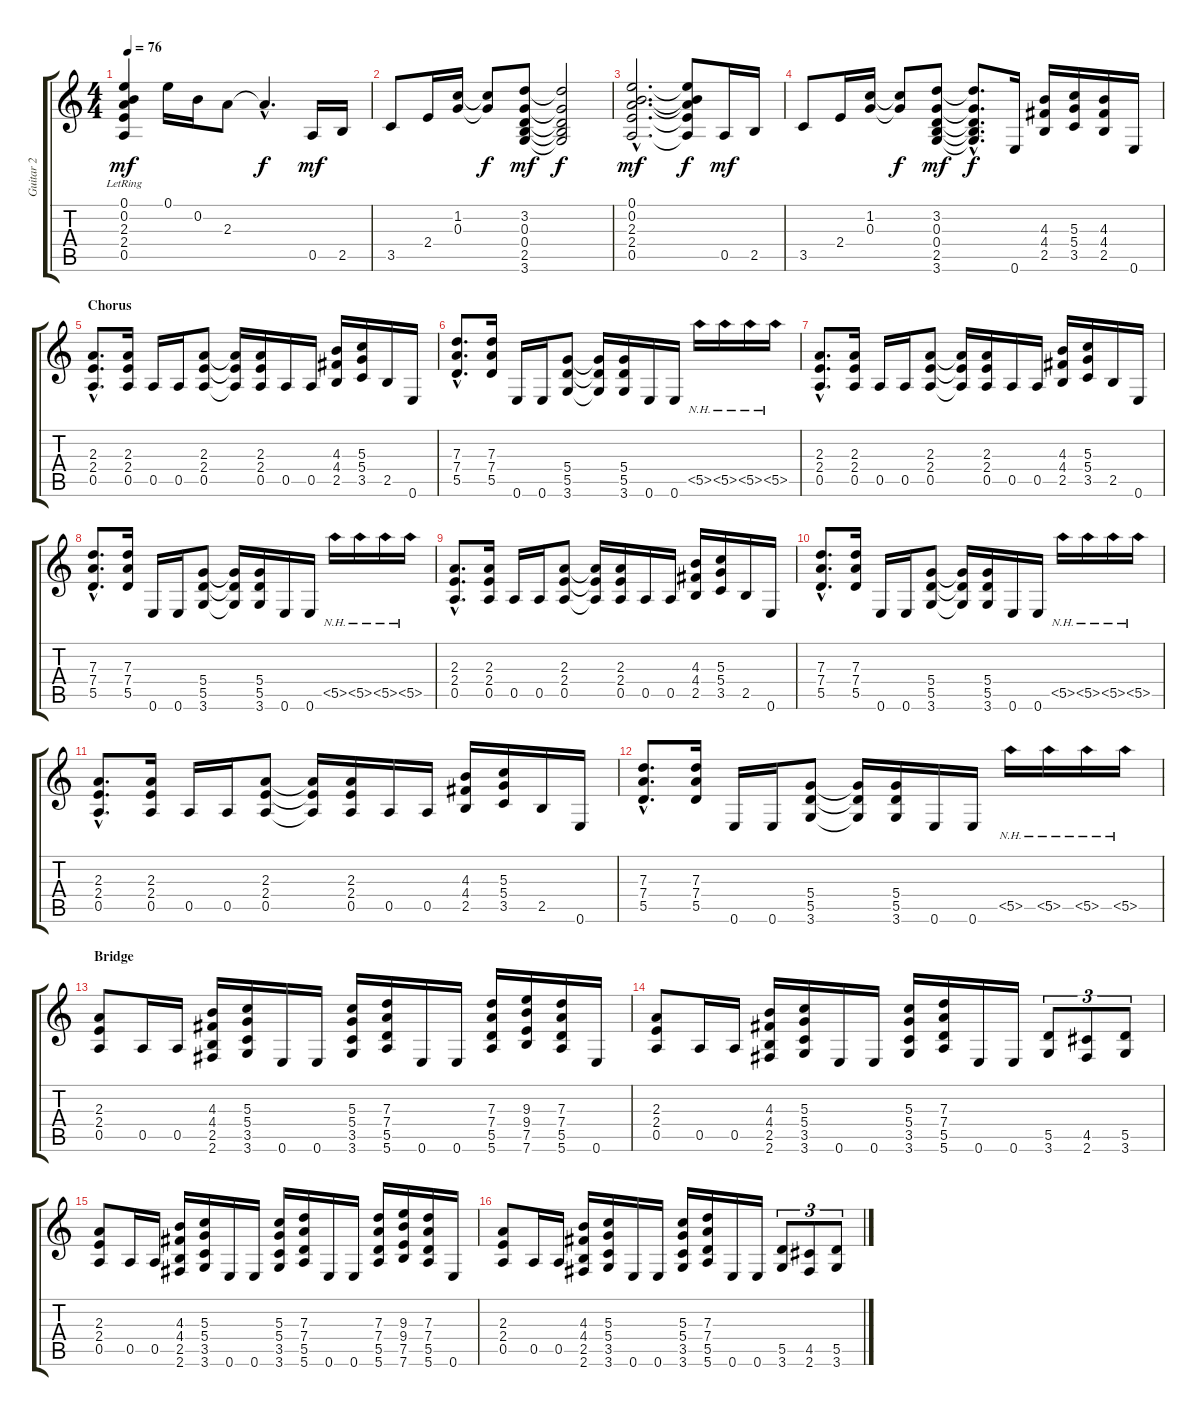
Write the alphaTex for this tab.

\track ("Guitar 2" "Guitar 2") {instrument electricguitarjazz}
\staff {score tabs}
\tuning (E4 B3 G3 D3 A2 E2) {hide}
\ts (4 4)
\tempo 76
\clef g2
\ks c
(0.1 0.2 2.3 2.4{lr} 0.5{lr}).4{dy mf} 0.1.16 0.2.16 2.3.8 2.3{hac t}.4{d dy f} 0.5.16{dy mf} 2.5.16 |
3.5.8 2.4.16 (1.2 0.3).16 (1.2{t} 0.3{t}).8{dy f} (3.2 0.3 0.4 2.5 3.6).8{dy mf} (3.2{t} 0.3{t} 0.4{t} 2.5{t} 3.6{t}).2{dy f} |
(0.1{hac} 0.2{hac} 2.3{hac} 2.4{hac} 0.5{hac}).2{d dy mf} (0.1{t} 0.2{t} 2.3{t} 2.4{t} 0.5{t}).8{dy f} 0.5.16{dy mf} 2.5.16 |
3.5.8 2.4.16 (1.2 0.3).16 (1.2{t} 0.3{t}).8{dy f} (3.2 0.3 0.4 2.5 3.6).8{dy mf} (3.2{hac t} 0.3{hac t} 0.4{hac t} 2.5{hac t} 3.6{hac t}).8{d dy f} 0.6.16{instrument distortionguitar} (4.3 4.4 2.5).16 (5.3 5.4 3.5).16 (4.3 4.4 2.5).16 0.6.16 |
\section ("" "Chorus")
(2.3{hac} 2.4{hac} 0.5{hac}).8{d} (2.3 2.4 0.5).16 0.5.16 0.5.16 (2.3 2.4 0.5).8 (2.3{t} 2.4{t} 0.5{t}).16 (2.3 2.4 0.5).16 0.5.16 0.5.16 (4.3 4.4 2.5).16 (5.3 5.4 3.5).16 2.5.16 0.6.16 |
(7.3{hac} 7.4{hac} 5.5{hac}).8{d} (7.3 7.4 5.5).16 0.6.16 0.6.16 (5.4 5.5 3.6).8 (5.4{t} 5.5{t} 3.6{t}).16 (5.4 5.5 3.6).16 0.6.16 0.6.16 5.5{nh}.16 5.5{nh}.16 5.5{nh}.16 5.5{nh}.16 |
(2.3{hac} 2.4{hac} 0.5{hac}).8{d} (2.3 2.4 0.5).16 0.5.16 0.5.16 (2.3 2.4 0.5).8 (2.3{t} 2.4{t} 0.5{t}).16 (2.3 2.4 0.5).16 0.5.16 0.5.16 (4.3 4.4 2.5).16 (5.3 5.4 3.5).16 2.5.16 0.6.16 |
(7.3{hac} 7.4{hac} 5.5{hac}).8{d} (7.3 7.4 5.5).16 0.6.16 0.6.16 (5.4 5.5 3.6).8 (5.4{t} 5.5{t} 3.6{t}).16 (5.4 5.5 3.6).16 0.6.16 0.6.16 5.5{nh}.16 5.5{nh}.16 5.5{nh}.16 5.5{nh}.16 |
(2.3{hac} 2.4{hac} 0.5{hac}).8{d} (2.3 2.4 0.5).16 0.5.16 0.5.16 (2.3 2.4 0.5).8 (2.3{t} 2.4{t} 0.5{t}).16 (2.3 2.4 0.5).16 0.5.16 0.5.16 (4.3 4.4 2.5).16 (5.3 5.4 3.5).16 2.5.16 0.6.16 |
(7.3{hac} 7.4{hac} 5.5{hac}).8{d} (7.3 7.4 5.5).16 0.6.16 0.6.16 (5.4 5.5 3.6).8 (5.4{t} 5.5{t} 3.6{t}).16 (5.4 5.5 3.6).16 0.6.16 0.6.16 5.5{nh}.16 5.5{nh}.16 5.5{nh}.16 5.5{nh}.16 |
(2.3{hac} 2.4{hac} 0.5{hac}).8{d} (2.3 2.4 0.5).16 0.5.16 0.5.16 (2.3 2.4 0.5).8 (2.3{t} 2.4{t} 0.5{t}).16 (2.3 2.4 0.5).16 0.5.16 0.5.16 (4.3 4.4 2.5).16 (5.3 5.4 3.5).16 2.5.16 0.6.16 |
(7.3{hac} 7.4{hac} 5.5{hac}).8{d} (7.3 7.4 5.5).16 0.6.16 0.6.16 (5.4 5.5 3.6).8 (5.4{t} 5.5{t} 3.6{t}).16 (5.4 5.5 3.6).16 0.6.16 0.6.16 5.5{nh}.16 5.5{nh}.16 5.5{nh}.16 5.5{nh}.16 |
\section ("" "Bridge")
(2.3 2.4 0.5).8 0.5.16 0.5.16 (4.3 4.4 2.5 2.6).16 (5.3 5.4 3.5 3.6).16 0.6.16 0.6.16 (5.3 5.4 3.5 3.6).16 (7.3 7.4 5.5 5.6).16 0.6.16 0.6.16 (7.3 7.4 5.5 5.6).16 (9.3 9.4 7.5 7.6).16 (7.3 7.4 5.5 5.6).16 0.6.16 |
(2.3 2.4 0.5).8 0.5.16 0.5.16 (4.3 4.4 2.5 2.6).16 (5.3 5.4 3.5 3.6).16 0.6.16 0.6.16 (5.3 5.4 3.5 3.6).16 (7.3 7.4 5.5 5.6).16 0.6.16 0.6.16 (5.5 3.6).8{tu (3 2)} (4.5 2.6).8{tu (3 2)} (5.5 3.6).8{tu (3 2)} |
(2.3 2.4 0.5).8 0.5.16 0.5.16 (4.3 4.4 2.5 2.6).16 (5.3 5.4 3.5 3.6).16 0.6.16 0.6.16 (5.3 5.4 3.5 3.6).16 (7.3 7.4 5.5 5.6).16 0.6.16 0.6.16 (7.3 7.4 5.5 5.6).16 (9.3 9.4 7.5 7.6).16 (7.3 7.4 5.5 5.6).16 0.6.16 |
(2.3 2.4 0.5).8 0.5.16 0.5.16 (4.3 4.4 2.5 2.6).16 (5.3 5.4 3.5 3.6).16 0.6.16 0.6.16 (5.3 5.4 3.5 3.6).16 (7.3 7.4 5.5 5.6).16 0.6.16 0.6.16 (5.5 3.6).8{tu (3 2)} (4.5 2.6).8{tu (3 2)} (5.5 3.6).8{tu (3 2)}
